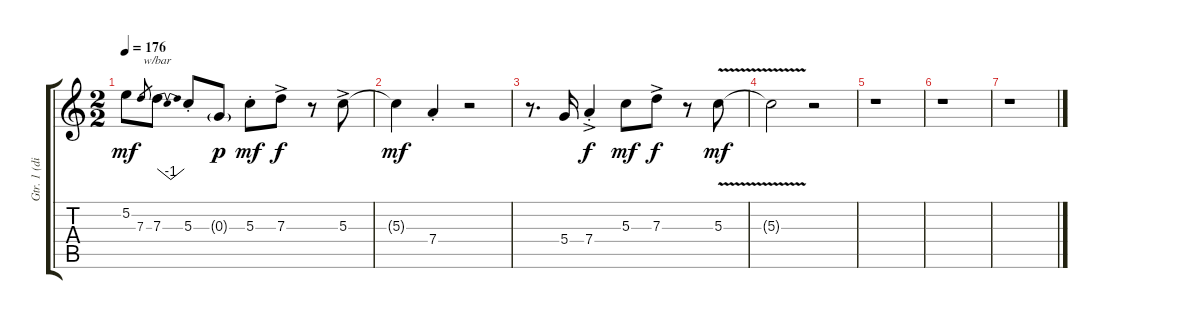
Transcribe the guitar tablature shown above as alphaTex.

\track ("Gtr. 1 (dist. elec)" "Gtr. 1 (di") {instrument distortionguitar}
\staff {score tabs}
\tuning (E4 B3 G3 D3 A2 E2) {hide}
\ts (2 2)
\tempo 176
\clef g2
\ks c
5.2{t}.8{dy mf} 7.3.8{gr} 7.3.8{tbe (dip default 0 0 30 -4 60 0)} 5.3{st}.8 0.3{g}.8{dy p} 5.3{st}.8{dy mf} 7.3{ac}.8{dy f} r.8 5.3{ac}.8 |
5.3{t}.4{dy mf} 7.4{st}.4 r.2 |
r.8{d} 5.4.16 7.4{ac st}.4{dy f} 5.3.8{dy mf} 7.3{ac}.8{dy f} r.8 5.3{v}.8{dy mf} |
5.3{v t}.2 r.2 |
r.1 |
r.1 |
r.1
